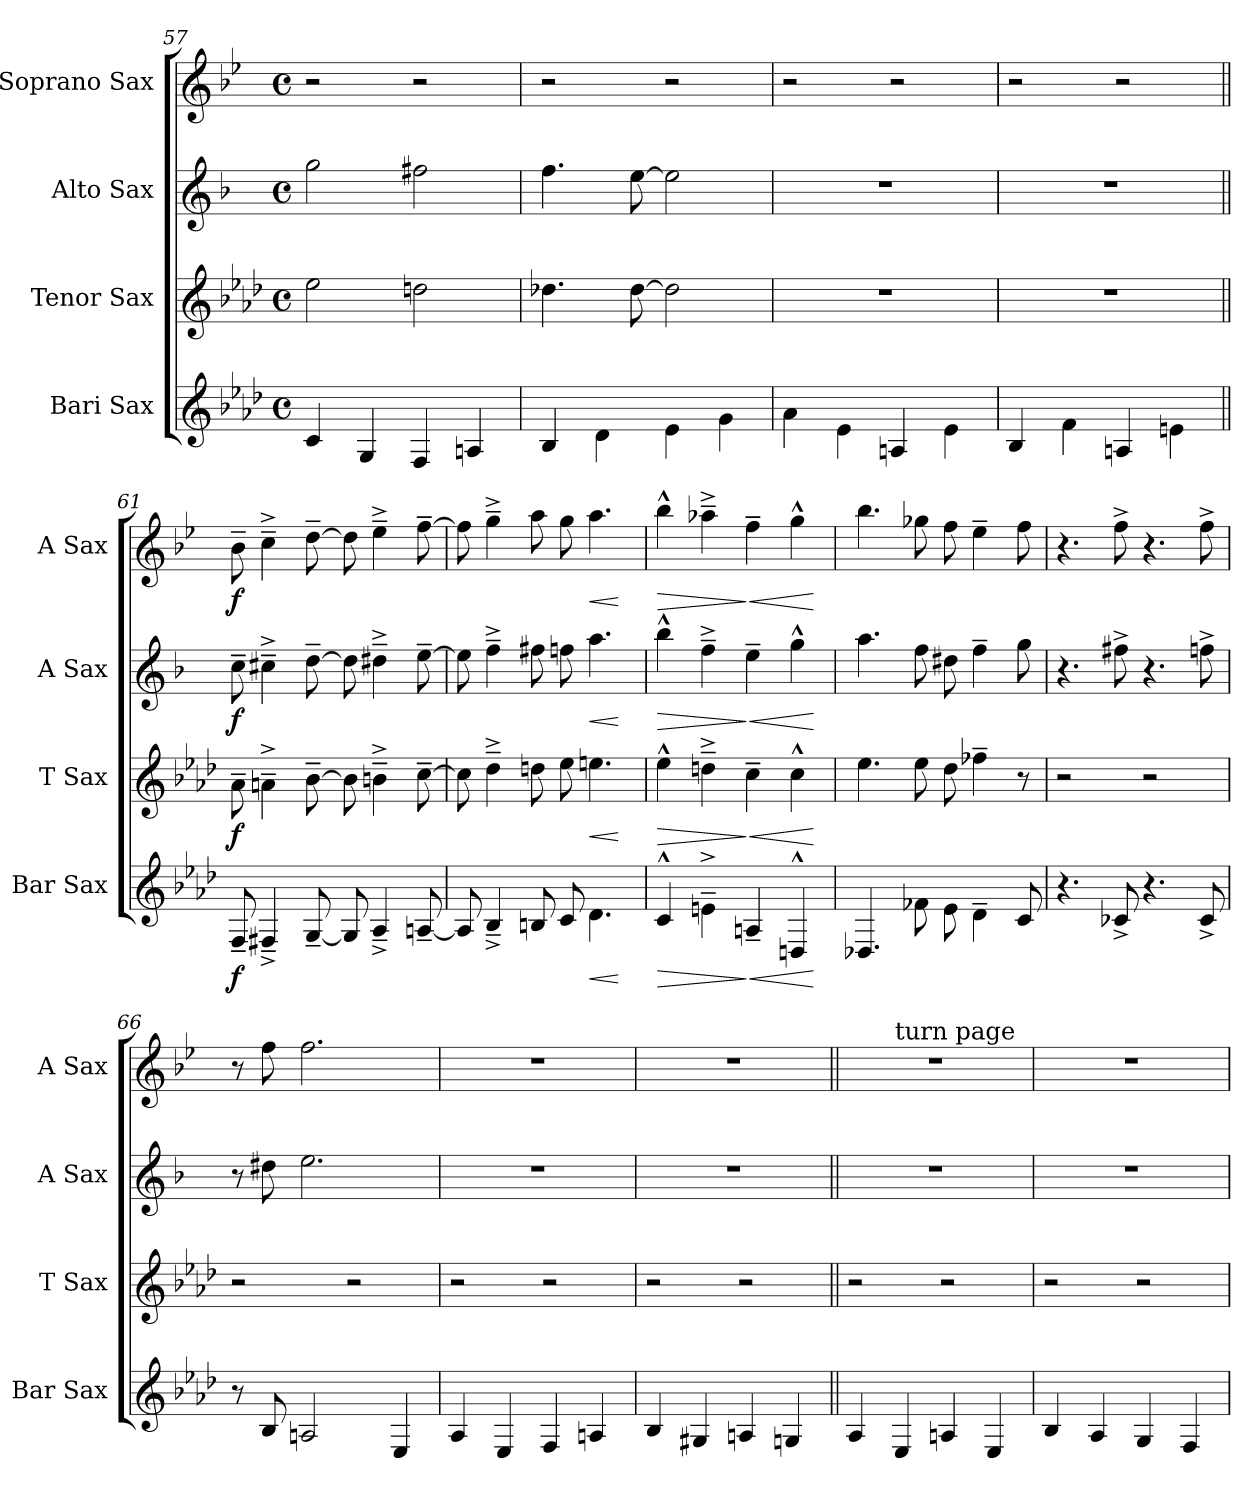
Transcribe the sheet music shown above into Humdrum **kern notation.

**kern	**dynam	**kern	**dynam	**kern	**dynam	**kern	**dynam
*part4	*part4	*part3	*part3	*part2	*part2	*part1	*part1
*staff4	*staff4	*staff3	*staff3	*staff2	*staff2	*staff1	*staff1
*I"Bari Sax	*	*I"Tenor Sax	*	*I"Alto Sax	*	*I"Soprano Sax	*
*I'Bar Sax	*	*I'T Sax	*	*I'A Sax	*	*I'A Sax	*
*clefG2	*	*clefG2	*	*clefG2	*	*clefG2	*
*ITrd12c21	*	*ITrd8c14	*	*ITrd5c9	*	*ITrd1c2	*
*k[b-e-a-d-]	*	*k[b-e-a-d-]	*	*k[b-e-a-d-]	*	*k[b-e-a-d-]	*
*A-:	*	*A-:	*	*A-:	*	*A-:	*
*M4/4	*	*M4/4	*	*M4/4	*	*M4/4	*
*met(c)	*	*met(c)	*	*met(c)	*	*met(c)	*
=57	=57	=57	=57	=57	=57	=57	=57
4C/	.	2e-\	.	2b-\	.	2r	.
4GG/	.	.	.	.	.	.	.
4FF/	.	2dn\	.	2an\	.	2r	.
4AAn/	.	.	.	.	.	.	.
=58	=58	=58	=58	=58	=58	=58	=58
4BB-/	.	4.d-X\	.	4.a-\	.	2r	.
4D-\	.	.	.	.	.	.	.
.	.	[8d-\	.	[8g\	.	.	.
4E-\	.	2d-\]	.	2g\]	.	2r	.
4G\	.	.	.	.	.	.	.
=59	=59	=59	=59	=59	=59	=59	=59
4A-\	.	1r	.	1r	.	2r	.
4E-\	.	.	.	.	.	.	.
4AAn/	.	.	.	.	.	2r	.
4E-\	.	.	.	.	.	.	.
=60	=60	=60	=60	=60	=60	=60	=60
4BB-/	.	1r	.	1r	.	2r	.
4F\	.	.	.	.	.	.	.
4AAn/	.	.	.	.	.	2r	.
4En\	.	.	.	.	.	.	.
=61||	=61||	=61||	=61||	=61||	=61||	=61||	=61||
!	!LO:DY:b	!	!LO:DY:b	!	!LO:DY:b	!	!LO:DY:b
8FF~</	f	8A-~>\	f	8e-~>\	f	8a-~>\	f
4FF#X^<~</	.	4An^>~>\	.	4en^>~>\	.	4b-^>~>\	.
[8GG~</	.	[8B-~>\	.	[8f~>\	.	[8cc~>\	.
8GG/]	.	8B-\]	.	8f\]	.	8cc\]	.
4AA-^<~</	.	4Bn^>~>\	.	4f#X^>~>\	.	4dd-^>~>\	.
[8AAn~</	.	[8c~>\	.	[8g~>\	.	[8ee-~>\	.
!!LO:PB:g=z
=62	=62	=62	=62	=62	=62	=62	=62
8AA/]	.	8c\]	.	8g\]	.	8ee-\]	.
4BB-^<~</	.	4d-^>~>\	.	4a-^>~>\	.	4ff^>~>\	.
8BBn/	.	8dn\	.	8an\	.	8gg\	.
8C/	.	8e-\	.	8a-X\	.	8ff\	.
!	!LO:HP:b	!	!LO:HP:b	!	!LO:HP:b	!	!LO:HP:b
4.D-\	<	4.en\	<	4.cc\	<	4.gg\	<
.	[	.	[	.	[	.	[
=63	=63	=63	=63	=63	=63	=63	=63
!	!LO:HP:b	!	!LO:HP:b	!	!LO:HP:b	!	!LO:HP:b
4C^^>/	>	4e-i^^>\	>	4dd-^^>\	>	4aa-^^>\	>
4En^>~>\	.	4dn^>~>\	.	4a-^>~>\	.	4gg-X^>~>\	.
!	!LO:HP:n=1:b	!	!LO:HP:n=1:b	!	!LO:HP:n=1:b	!	!LO:HP:n=1:b
4AAn~</	] <	4c~>\	] <	4g~>\	] <	4ee-~>\	] <
4DDn^^>/	.	4c^^>\	.	4b-^^>\	.	4ff^^>\	.
.	[	.	[	.	[	.	[
=64	=64	=64	=64	=64	=64	=64	=64
4.DD-X/	.	4.e-\	.	4.cc\	.	4.aa-\	.
8F-X\	.	8e-\	.	8a-\	.	8ff-X\	.
8E-\	.	8d-\	.	8f#X\	.	8ee-\	.
4D-~>\	.	4f-X~>\	.	4a-~>\	.	4dd-~>\	.
8C/	.	8r	.	8b-\	.	8ee-\	.
=65	=65	=65	=65	=65	=65	=65	=65
4.r	.	2r	.	4.r	.	4.r	.
8C-X^</	.	.	.	8an^>\	.	8ee-^>\	.
4.r	.	2r	.	4.r	.	4.r	.
8C-^</	.	.	.	8a-X^>\	.	8ee-^>\	.
=66	=66	=66	=66	=66	=66	=66	=66
8r	.	2r	.	8r	.	8r	.
8BB-/	.	.	.	8f#X\	.	8ee-\	.
2AAn/	.	.	.	2.g\	.	2.ee-\	.
.	.	2r	.	.	.	.	.
4EE-/	.	.	.	.	.	.	.
=67	=67	=67	=67	=67	=67	=67	=67
4AA-/	.	2r	.	1r	.	1r	.
4EE-/	.	.	.	.	.	.	.
4FF/	.	2r	.	.	.	.	.
4AAn/	.	.	.	.	.	.	.
=68	=68	=68	=68	=68	=68	=68	=68
4BB-/	.	2r	.	1r	.	1r	.
4GG#X/	.	.	.	.	.	.	.
4AAn/	.	2r	.	.	.	.	.
4GGn/	.	.	.	.	.	.	.
=69||	=69||	=69||	=69||	=69||	=69||	=69||	=69||
*	*	*	*	*	*	*^	*
4AA-/	.	2r	.	1r	.	1r	4ryy	.
!	!	!	!	!	!	!	!LO:TX:a:t=turn page	!
4EE-/	.	.	.	.	.	.	2.ryy	.
4AAn/	.	2r	.	.	.	.	.	.
4EE-/	.	.	.	.	.	.	.	.
*	*	*	*	*	*	*v	*v	*
=70	=70	=70	=70	=70	=70	=70	=70
4BB-/	.	2r	.	1r	.	1r	.
4AA-/	.	.	.	.	.	.	.
4GG/	.	2r	.	.	.	.	.
4FF/	.	.	.	.	.	.	.
=	=	=	=	=	=	=	=
*-	*-	*-	*-	*-	*-	*-	*-
